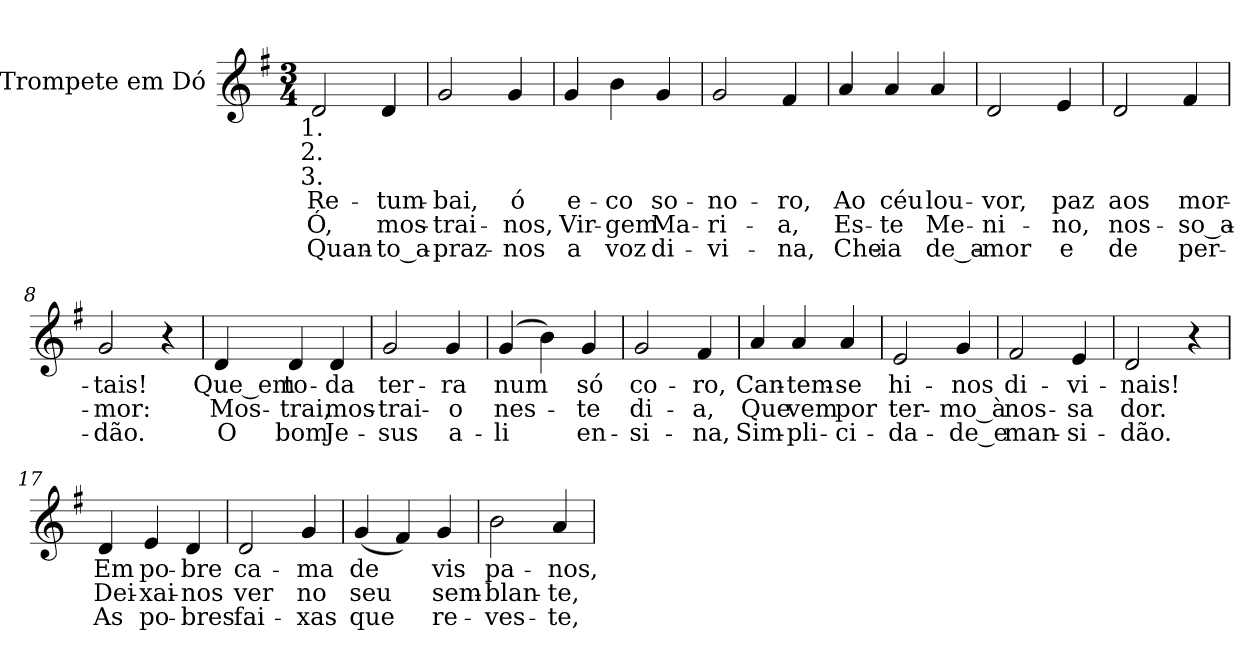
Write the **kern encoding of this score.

**kern	**text	**text	**text
*part1	*part1	*part1	*part1
*staff1	*staff1	*staff1	*staff1
*I"Trompete em Dó	*	*	*
!!LO:PB:g=z
*clefG2	*	*	*
*k[f#]	*	*	*
*G:	*	*	*
*M3/4	*	*	*
*MM100	*	*	*
=1	=1	=1	=1
!LO:TX:b:cj:t=1.	!	!	!
!LO:TX:b:cj:t=2.	!	!	!
!LO:TX:b:cj:t=3.	!	!	!
!	!LO:LY:b:color=#000000	!LO:LY:b:color=#000000	!LO:LY:b:color=#000000
2di/	Re-	Ó,	Quan-
!	!LO:LY:b:color=#000000	!LO:LY:b:color=#000000	!LO:LY:b:color=#000000
4di/	-tum-	mos-	-to_a-
=2	=2	=2	=2
!	!LO:LY:b:color=#000000	!LO:LY:b:color=#000000	!LO:LY:b:color=#000000
2gi/	-bai,	-trai-	-praz-
!	!LO:LY:b:color=#000000	!LO:LY:b:color=#000000	!LO:LY:b:color=#000000
4gi/	ó	-nos,	-nos
=3	=3	=3	=3
!	!LO:LY:b:color=#000000	!LO:LY:b:color=#000000	!LO:LY:b:color=#000000
4gi/	e-	Vir-	a
!	!LO:LY:b:color=#000000	!LO:LY:b:color=#000000	!LO:LY:b:color=#000000
4bi\	-co	-gem	voz
!	!LO:LY:b:color=#000000	!LO:LY:b:color=#000000	!LO:LY:b:color=#000000
4gi/	so-	Ma-	di-
=4	=4	=4	=4
!	!LO:LY:b:color=#000000	!LO:LY:b:color=#000000	!LO:LY:b:color=#000000
2gi/	-no-	-ri-	-vi-
!	!LO:LY:b:color=#000000	!LO:LY:b:color=#000000	!LO:LY:b:color=#000000
4f#i/	-ro,	-a,	-na,
=5	=5	=5	=5
!	!LO:LY:b:color=#000000	!LO:LY:b:color=#000000	!LO:LY:b:color=#000000
4ai/	Ao	Es-	Che-
!	!LO:LY:b:color=#000000	!LO:LY:b:color=#000000	!LO:LY:b:color=#000000
4ai/	céu	-te	-ia
!	!LO:LY:b:color=#000000	!LO:LY:b:color=#000000	!LO:LY:b:color=#000000
4ai/	lou-	Me-	de_a-
=6	=6	=6	=6
!	!LO:LY:b:color=#000000	!LO:LY:b:color=#000000	!LO:LY:b:color=#000000
2di/	-vor,	-ni-	-mor
!	!LO:LY:b:color=#000000	!LO:LY:b:color=#000000	!LO:LY:b:color=#000000
4ei/	paz	-no,	e
=7	=7	=7	=7
!	!LO:LY:b:color=#000000	!LO:LY:b:color=#000000	!LO:LY:b:color=#000000
2di/	aos	nos-	de
!	!LO:LY:b:color=#000000	!LO:LY:b:color=#000000	!LO:LY:b:color=#000000
4f#i/	mor-	-so_a-	per-
=8	=8	=8	=8
!	!LO:LY:b:color=#000000	!LO:LY:b:color=#000000	!LO:LY:b:color=#000000
2gi/	-tais!	-mor:	-dão.
4r	.	.	.
!!LO:LB:g=z
=9	=9	=9	=9
!	!LO:LY:b:color=#000000	!LO:LY:b:color=#000000	!LO:LY:b:color=#000000
4di/	Que_em	Mos-	O
!	!LO:LY:b:color=#000000	!LO:LY:b:color=#000000	!LO:LY:b:color=#000000
4di/	to-	-trai,	bom
!	!LO:LY:b:color=#000000	!LO:LY:b:color=#000000	!LO:LY:b:color=#000000
4di/	-da	mos-	Je-
=10	=10	=10	=10
!	!LO:LY:b:color=#000000	!LO:LY:b:color=#000000	!LO:LY:b:color=#000000
2gi/	ter-	-trai-	-sus
!	!LO:LY:b:color=#000000	!LO:LY:b:color=#000000	!LO:LY:b:color=#000000
4gi/	-ra	-o	a-
=11	=11	=11	=11
!	!LO:LY:b:color=#000000	!LO:LY:b:color=#000000	!LO:LY:b:color=#000000
(4gi/	num	nes-	-li
4bi\)	.	.	.
!	!LO:LY:b:color=#000000	!LO:LY:b:color=#000000	!LO:LY:b:color=#000000
4gi/	só	-te	en-
=12	=12	=12	=12
!	!LO:LY:b:color=#000000	!LO:LY:b:color=#000000	!LO:LY:b:color=#000000
2gi/	co-	di-	-si-
!	!LO:LY:b:color=#000000	!LO:LY:b:color=#000000	!LO:LY:b:color=#000000
4f#i/	-ro,	-a,	-na,
=13	=13	=13	=13
!	!LO:LY:b:color=#000000	!LO:LY:b:color=#000000	!LO:LY:b:color=#000000
4ai/	Can-	Que	Sim-
!	!LO:LY:b:color=#000000	!LO:LY:b:color=#000000	!LO:LY:b:color=#000000
4ai/	-tem-	vem	-pli-
!	!LO:LY:b:color=#000000	!LO:LY:b:color=#000000	!LO:LY:b:color=#000000
4ai/	-se	por	-ci-
=14	=14	=14	=14
!	!LO:LY:b:color=#000000	!LO:LY:b:color=#000000	!LO:LY:b:color=#000000
2ei/	hi-	ter-	-da-
!	!LO:LY:b:color=#000000	!LO:LY:b:color=#000000	!LO:LY:b:color=#000000
4gi/	-nos	-mo_à	-de_e
=15	=15	=15	=15
!	!LO:LY:b:color=#000000	!LO:LY:b:color=#000000	!LO:LY:b:color=#000000
2f#i/	di-	nos-	man-
!	!LO:LY:b:color=#000000	!LO:LY:b:color=#000000	!LO:LY:b:color=#000000
4ei/	-vi-	-sa	-si-
=16	=16	=16	=16
!	!LO:LY:b:color=#000000	!LO:LY:b:color=#000000	!LO:LY:b:color=#000000
2di/	-nais!	dor.	-dão.
4r	.	.	.
!!LO:LB:g=z
=17	=17	=17	=17
!	!LO:LY:b:color=#000000	!LO:LY:b:color=#000000	!LO:LY:b:color=#000000
4di/	Em	Dei-	As
!	!LO:LY:b:color=#000000	!LO:LY:b:color=#000000	!LO:LY:b:color=#000000
4ei/	po-	-xai-	po-
!	!LO:LY:b:color=#000000	!LO:LY:b:color=#000000	!LO:LY:b:color=#000000
4di/	-bre	-nos	-bres
=18	=18	=18	=18
!	!LO:LY:b:color=#000000	!LO:LY:b:color=#000000	!LO:LY:b:color=#000000
2di/	ca-	ver	fai-
!	!LO:LY:b:color=#000000	!LO:LY:b:color=#000000	!LO:LY:b:color=#000000
4gi/	-ma	no	-xas
=19	=19	=19	=19
!	!LO:LY:b:color=#000000	!LO:LY:b:color=#000000	!LO:LY:b:color=#000000
(4gi/	de	seu	que
4f#i/)	.	.	.
!	!LO:LY:b:color=#000000	!LO:LY:b:color=#000000	!LO:LY:b:color=#000000
4gi/	vis	sem-	re-
=20	=20	=20	=20
!	!LO:LY:b:color=#000000	!LO:LY:b:color=#000000	!LO:LY:b:color=#000000
2bi\	pa-	-blan-	-ves-
!	!LO:LY:b:color=#000000	!LO:LY:b:color=#000000	!LO:LY:b:color=#000000
4ai/	-nos,	-te,	-te,
=	=	=	=
*-	*-	*-	*-
